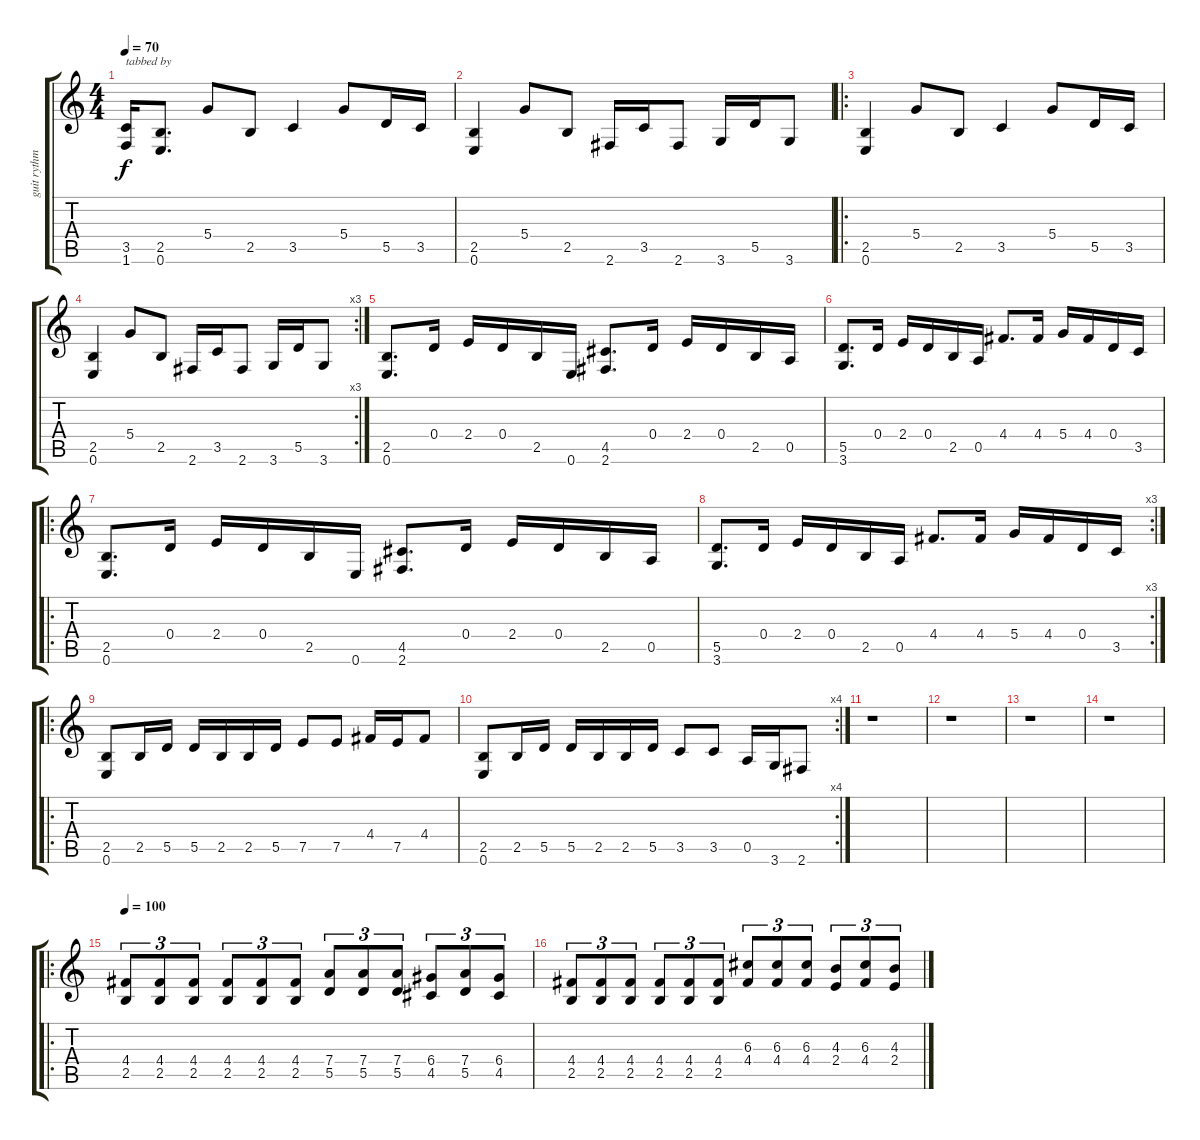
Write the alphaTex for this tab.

\track ("guit rythm" "guit rythm") {instrument distortionguitar}
\staff {score tabs}
\tuning (E4 B3 G3 D3 A2 E2) {hide}
\ts (4 4)
\tempo 70
\clef g2
\ks c
(3.5 1.6).16{txt "tabbed by" dy f instrument distortionguitar} (2.5 0.6).8{d} 5.4.8 2.5.8 3.5.4 5.4.8 5.5.16 3.5.16 |
(2.5 0.6).4 5.4.8 2.5.8 2.6.16 3.5.16 2.6.8 3.6.16 5.5.16 3.6.8 |
\ro
(2.5 0.6).4 5.4.8 2.5.8 3.5.4 5.4.8 5.5.16 3.5.16 |
\rc 3
(2.5 0.6).4 5.4.8 2.5.8 2.6.16 3.5.16 2.6.8 3.6.16 5.5.16 3.6.8 |
(2.5 0.6).8{d} 0.4.16 2.4.16 0.4.16 2.5.16 0.6.16 (4.5 2.6).8{d} 0.4.16 2.4.16 0.4.16 2.5.16 0.5.16 |
(5.5 3.6).8{d} 0.4.16 2.4.16 0.4.16 2.5.16 0.5.16 4.4.8{d} 4.4.16 5.4.16 4.4.16 0.4.16 3.5.16 |
\ro
(2.5 0.6).8{d} 0.4.16 2.4.16 0.4.16 2.5.16 0.6.16 (4.5 2.6).8{d} 0.4.16 2.4.16 0.4.16 2.5.16 0.5.16 |
\rc 3
(5.5 3.6).8{d} 0.4.16 2.4.16 0.4.16 2.5.16 0.5.16 4.4.8{d} 4.4.16 5.4.16 4.4.16 0.4.16 3.5.16 |
\ro
(2.5 0.6).8 2.5.16 5.5.16 5.5.16 2.5.16 2.5.16 5.5.16 7.5.8 7.5.8 4.4.16 7.5.16 4.4.8 |
\rc 4
(2.5 0.6).8 2.5.16 5.5.16 5.5.16 2.5.16 2.5.16 5.5.16 3.5.8 3.5.8 0.5.16 3.6.16 2.6.8 |
r.1 |
r.1 |
r.1 |
r.1 |
\ro
\tempo 100
(4.4 2.5).8{tu (3 2)} (4.4 2.5).8{tu (3 2)} (4.4 2.5).8{tu (3 2)} (4.4 2.5).8{tu (3 2)} (4.4 2.5).8{tu (3 2)} (4.4 2.5).8{tu (3 2)} (7.4 5.5).8{tu (3 2)} (7.4 5.5).8{tu (3 2)} (7.4 5.5).8{tu (3 2)} (6.4 4.5).8{tu (3 2)} (7.4 5.5).8{tu (3 2)} (6.4 4.5).8{tu (3 2)} |
(4.4 2.5).8{tu (3 2)} (4.4 2.5).8{tu (3 2)} (4.4 2.5).8{tu (3 2)} (4.4 2.5).8{tu (3 2)} (4.4 2.5).8{tu (3 2)} (4.4 2.5).8{tu (3 2)} (6.3 4.4).8{tu (3 2)} (6.3 4.4).8{tu (3 2)} (6.3 4.4).8{tu (3 2)} (4.3 2.4).8{tu (3 2)} (6.3 4.4).8{tu (3 2)} (4.3 2.4).8{tu (3 2)}
